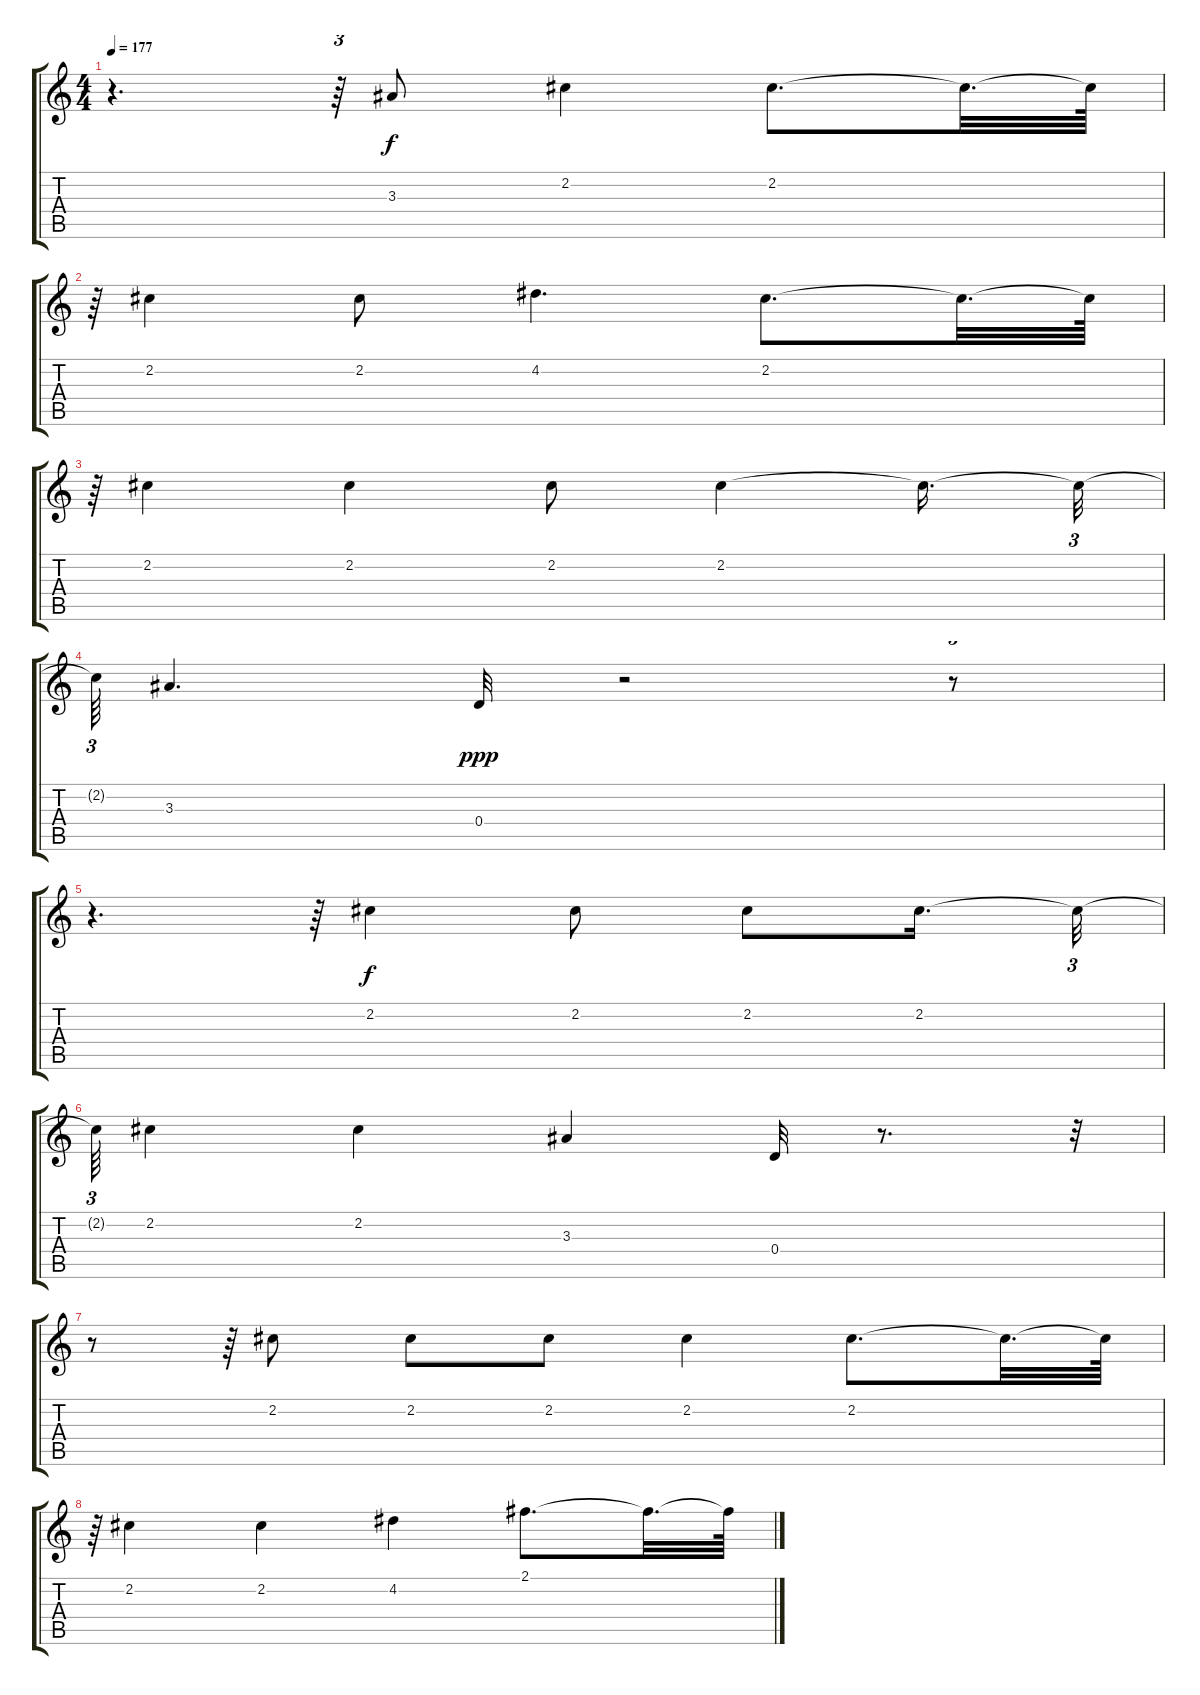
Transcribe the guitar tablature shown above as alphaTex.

\track "" {instrument electricguitarjazz}
\staff {score tabs}
\tuning (E4 B3 G3 D3 A2 E2) {hide}
\ts (4 4)
\tempo 177
\clef g2
\ks c
r.4{d dy ppp} r.64{tu (3 2)} 3.3.8{dy f} 2.2.4 2.2.8{d} 2.2{t}.32{d} 2.2{t}.64 |
r.64{tu (3 2)} 2.2.4 2.2.8 4.2.4{d} 2.2.8{d} 2.2{t}.32{d} 2.2{t}.64 |
r.64{tu (3 2)} 2.2.4 2.2.4 2.2.8 2.2.4 2.2{t}.16{d} 2.2{t}.32{tu (3 2)} |
2.2{t}.64{tu (3 2)} 3.3.4{d} 0.4.32{dy ppp} r.2 r.8{tu (3 2)} |
r.4{d} r.64{tu (3 2)} 2.2.4{dy f} 2.2.8 2.2.8 2.2.16{d} 2.2{t}.32{tu (3 2)} |
2.2{t}.64{tu (3 2)} 2.2.4 2.2.4 3.3.4 0.4.32 r.8{d} r.32{tu (3 2)} |
r.8 r.64{tu (3 2)} 2.2.8 2.2.8 2.2.8 2.2.4 2.2.8{d} 2.2{t}.32{d} 2.2{t}.64 |
r.64{tu (3 2)} 2.2.4 2.2.4 4.2.4 2.1.8{d} 2.1{t}.32{d} 2.1{t}.64
